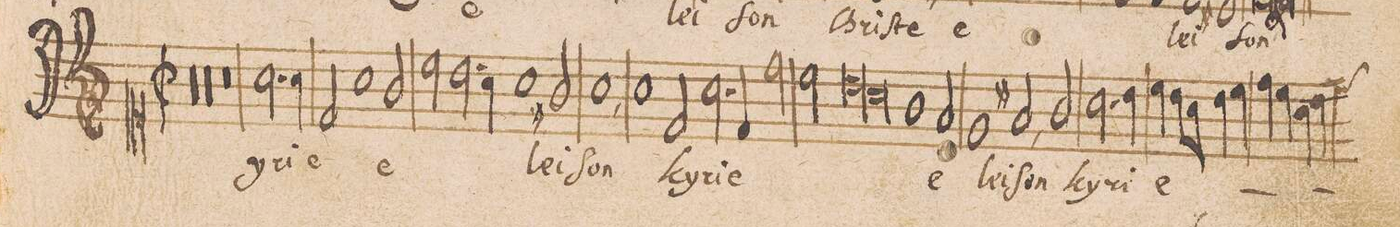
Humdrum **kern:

**kern	**text
*I"TENOR.	*
*clefC1	*
*k[]	*
*met(C|)	*
*M2/1	*
=54||	=54||
*M2/1	*
*met(C|)	*
*mmet(c|)	*
00r	.
=55-	=55-
=56-	=56-
00r	.
=57-	=57-
=58-	=58-
0r	.
=59-	=59-
2.a\	Ky-
4a\	-ri-
2d/	-e
1a\	.
=60-	=60-
2g/	e-
2cc\	.
2.b\	.
=61-	=61-
4a\	.
1a	.
2g#X/	-lei-
=62-	=62-
1a,	-ſon
1a	ky-
=63-	=63-
2d/	-ri-
2.a\	-e
4d/	.
2dd\	.
=64-	=64-
2cc\	.
*lig	*
1b	.
1a\	.
*Xlig	*
=65-	=65-
1gny	.
2f/	e-
=66-	=66-
1e	-lei-
2f#,/	-ſon
2g/	ky-
=67-	=67-
2.a\	-ri-
4b\	.
4cc\	-e-
8b\L	.
8a\J	.
4b\	.
4cc\	.
=68-	=68-
4dd\	.
4cc\	.
4a\	.
*custos:cc	*
4b\	.
*-	*-
